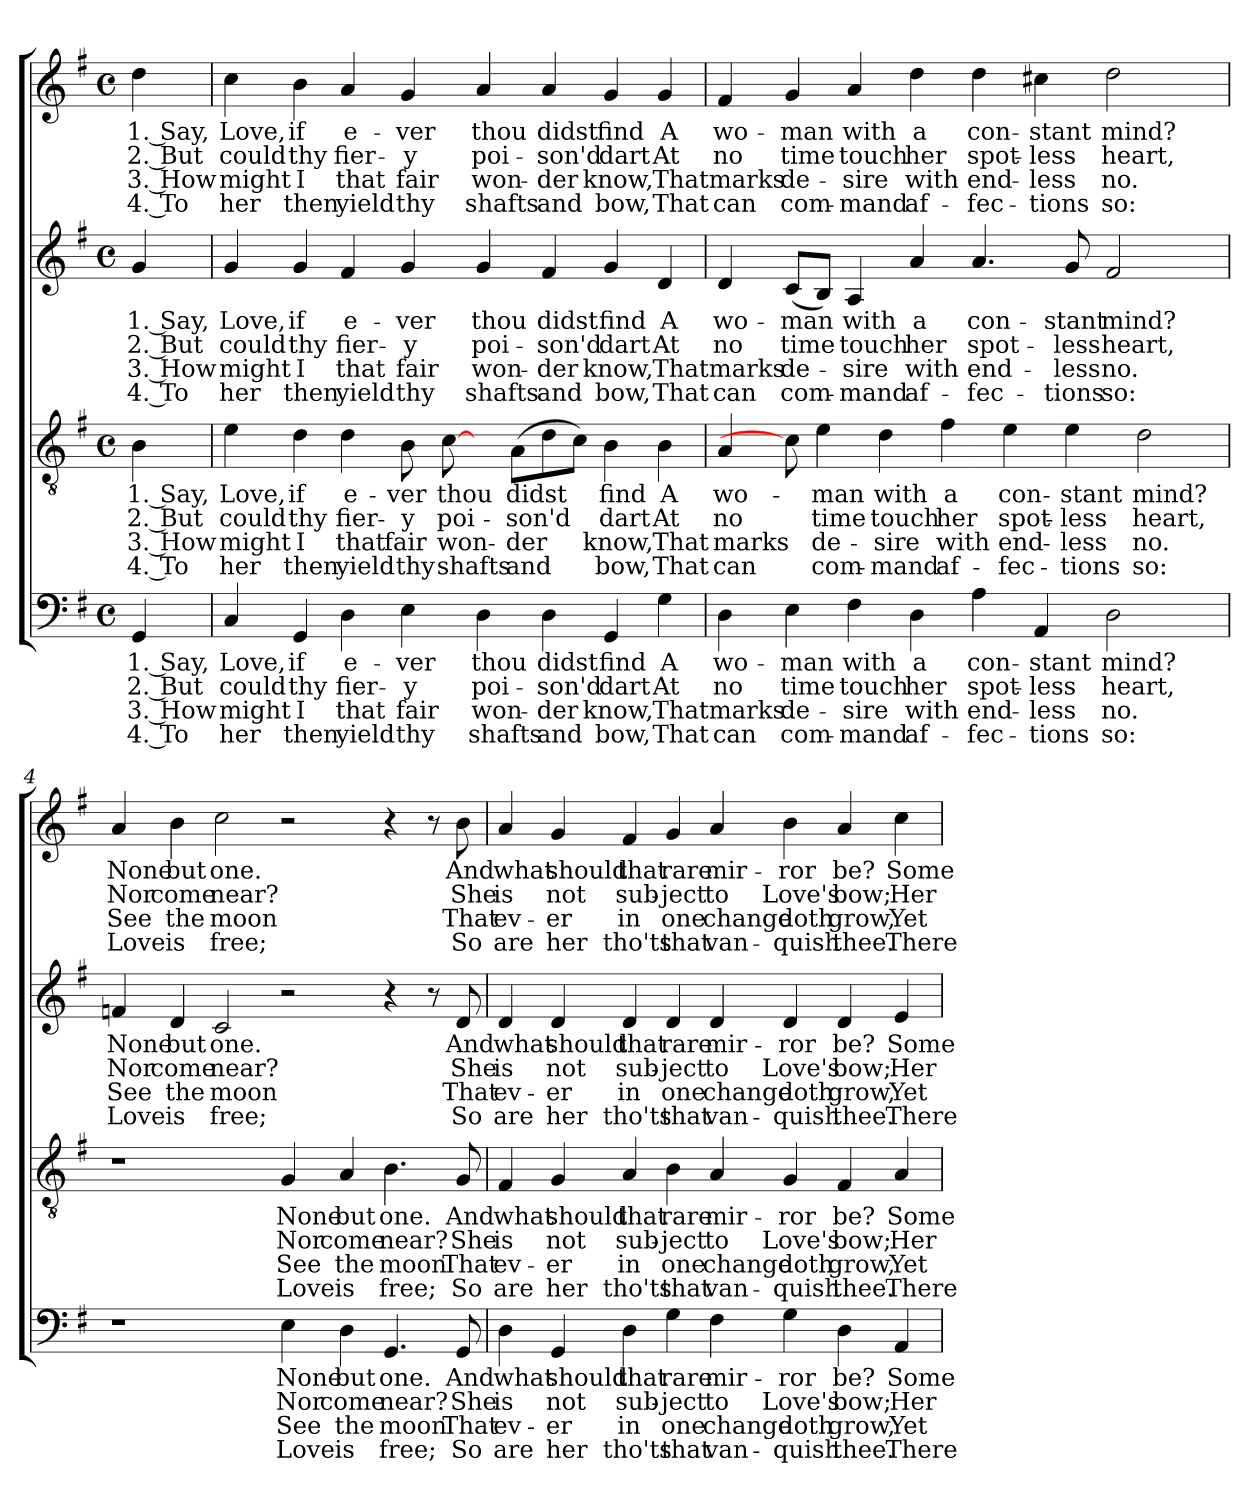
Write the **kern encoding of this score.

**kern	**text	**text	**text	**text	**kern	**text	**text	**text	**text	**kern	**text	**text	**text	**text	**kern	**text	**text	**text	**text
*part4	*part4	*part4	*part4	*part4	*part3	*part3	*part3	*part3	*part3	*part2	*part2	*part2	*part2	*part2	*part1	*part1	*part1	*part1	*part1
*staff4	*staff4	*staff4	*staff4	*staff4	*staff3	*staff3	*staff3	*staff3	*staff3	*staff2	*staff2	*staff2	*staff2	*staff2	*staff1	*staff1	*staff1	*staff1	*staff1
*clefF4	*	*	*	*	*clefGv2	*	*	*	*	*clefG2	*	*	*	*	*clefG2	*	*	*	*
*k[f#]	*	*	*	*	*k[f#]	*	*	*	*	*k[f#]	*	*	*	*	*k[f#]	*	*	*	*
*G:	*	*	*	*	*G:	*	*	*	*	*G:	*	*	*	*	*G:	*	*	*	*
*M4/4	*	*	*	*	*M4/4	*	*	*	*	*M4/4	*	*	*	*	*M4/4	*	*	*	*
*met(c)	*	*	*	*	*met(c)	*	*	*	*	*met(c)	*	*	*	*	*met(c)	*	*	*	*
=1	=1	=1	=1	=1	=1	=1	=1	=1	=1	=1	=1	=1	=1	=1	=1	=1	=1	=1	=1
!	!LO:LY:b	!LO:LY:b	!LO:LY:b	!LO:LY:b	!	!LO:LY:b	!LO:LY:b	!LO:LY:b	!LO:LY:b	!	!LO:LY:b	!LO:LY:b	!LO:LY:b	!LO:LY:b	!	!LO:LY:b	!LO:LY:b	!LO:LY:b	!LO:LY:b
4GG/	1. Say,	2. But	3. How	4. To	4B\	1. Say,	2. But	3. How	4. To	4g/	1. Say,	2. But	3. How	4. To	4dd\	1. Say,	2. But	3. How	4. To
=2	=2	=2	=2	=2	=2	=2	=2	=2	=2	=2	=2	=2	=2	=2	=2	=2	=2	=2	=2
!	!LO:LY:b	!LO:LY:b	!LO:LY:b	!LO:LY:b	!	!LO:LY:b	!LO:LY:b	!LO:LY:b	!LO:LY:b	!	!LO:LY:b	!LO:LY:b	!LO:LY:b	!LO:LY:b	!	!LO:LY:b	!LO:LY:b	!LO:LY:b	!LO:LY:b
4C/	Love,	could	might	her	4e\	Love,	could	might	her	4g/	Love,	could	might	her	4cc\	Love,	could	might	her
!	!LO:LY:b	!LO:LY:b	!LO:LY:b	!LO:LY:b	!	!LO:LY:b	!LO:LY:b	!LO:LY:b	!LO:LY:b	!	!LO:LY:b	!LO:LY:b	!LO:LY:b	!LO:LY:b	!	!LO:LY:b	!LO:LY:b	!LO:LY:b	!LO:LY:b
4GG/	if	thy	I	then	4d\	if	thy	I	then	4g/	if	thy	I	then	4b\	if	thy	I	then
!	!LO:LY:b	!LO:LY:b	!LO:LY:b	!LO:LY:b	!	!LO:LY:b	!LO:LY:b	!LO:LY:b	!LO:LY:b	!	!LO:LY:b	!LO:LY:b	!LO:LY:b	!LO:LY:b	!	!LO:LY:b	!LO:LY:b	!LO:LY:b	!LO:LY:b
4D\	e-	fier-	that	yield	4d\	e-	fier-	that	yield	4f#/	e-	fier-	that	yield	4a/	e-	fier-	that	yield
!	!LO:LY:b	!LO:LY:b	!LO:LY:b	!LO:LY:b	!	!LO:LY:b	!LO:LY:b	!LO:LY:b	!LO:LY:b	!	!LO:LY:b	!LO:LY:b	!LO:LY:b	!LO:LY:b	!	!LO:LY:b	!LO:LY:b	!LO:LY:b	!LO:LY:b
4E\	-ver	-y	fair	thy	8B\	-ver	-y	fair	thy	4g/	-ver	-y	fair	thy	4g/	-ver	-y	fair	thy
!	!	!	!	!	!	!LO:LY:b	!LO:LY:b	!LO:LY:b	!LO:LY:b	!	!	!	!	!	!	!	!	!	!
.	.	.	.	.	[8c\	thou	poi-	won-	shafts	.	.	.	.	.	.	.	.	.	.
!	!LO:LY:b	!LO:LY:b	!LO:LY:b	!LO:LY:b	!	!	!	!	!	!	!LO:LY:b	!LO:LY:b	!LO:LY:b	!LO:LY:b	!	!LO:LY:b	!LO:LY:b	!LO:LY:b	!LO:LY:b
4D\	thou	poi-	won-	shafts	8ryy	.	.	.	.	4g/	thou	poi-	won-	shafts	4a/	thou	poi-	won-	shafts
!	!	!	!	!	!	!LO:LY:b	!LO:LY:b	!LO:LY:b	!LO:LY:b	!	!	!	!	!	!	!	!	!	!
.	.	.	.	.	(>8A\L	didst	-son'd	-der	and	.	.	.	.	.	.	.	.	.	.
!	!LO:LY:b	!LO:LY:b	!LO:LY:b	!LO:LY:b	!	!	!	!	!	!	!LO:LY:b	!LO:LY:b	!LO:LY:b	!LO:LY:b	!	!LO:LY:b	!LO:LY:b	!LO:LY:b	!LO:LY:b
4D\	didst	-son'd	-der	and	8d\	.	.	.	.	4f#/	didst	-son'd	-der	and	4a/	didst	-son'd	-der	and
.	.	.	.	.	8c\J)	.	.	.	.	.	.	.	.	.	.	.	.	.	.
!	!LO:LY:b	!LO:LY:b	!LO:LY:b	!LO:LY:b	!	!LO:LY:b	!LO:LY:b	!LO:LY:b	!LO:LY:b	!	!LO:LY:b	!LO:LY:b	!LO:LY:b	!LO:LY:b	!	!LO:LY:b	!LO:LY:b	!LO:LY:b	!LO:LY:b
4GG/	find	dart	know,	bow,	4B\	find	dart	know,	bow,	4g/	find	dart	know,	bow,	4g/	find	dart	know,	bow,
!	!LO:LY:b	!LO:LY:b	!LO:LY:b	!LO:LY:b	!	!LO:LY:b	!LO:LY:b	!LO:LY:b	!LO:LY:b	!	!LO:LY:b	!LO:LY:b	!LO:LY:b	!LO:LY:b	!	!LO:LY:b	!LO:LY:b	!LO:LY:b	!LO:LY:b
4G\	A	At	That	That	4B\	A	At	That	That	4d/	A	At	That	That	4g/	A	At	That	That
=3	=3	=3	=3	=3	=3	=3	=3	=3	=3	=3	=3	=3	=3	=3	=3	=3	=3	=3	=3
!	!LO:LY:b	!LO:LY:b	!LO:LY:b	!LO:LY:b	!	!LO:LY:b	!LO:LY:b	!LO:LY:b	!LO:LY:b	!	!LO:LY:b	!LO:LY:b	!LO:LY:b	!LO:LY:b	!	!LO:LY:b	!LO:LY:b	!LO:LY:b	!LO:LY:b
4D\	wo-	no	marks	can	4A/	wo-	no	marks	can	4d/	wo-	no	marks	can	4f#/	wo-	no	marks	can
!	!LO:LY:b	!LO:LY:b	!LO:LY:b	!LO:LY:b	!	!	!	!	!	!	!LO:LY:b	!LO:LY:b	!LO:LY:b	!LO:LY:b	!	!LO:LY:b	!LO:LY:b	!LO:LY:b	!LO:LY:b
4E\	-man	time	de-	com-	8c\]	.	.	.	.	(<8c/L	-man	time	de-	com-	4g/	-man	time	de-	com-
!	!	!	!	!	!	!LO:LY:b	!LO:LY:b	!LO:LY:b	!LO:LY:b	!	!	!	!	!	!	!	!	!	!
.	.	.	.	.	4e\	-man	time	de-	com-	8B/J)	.	.	.	.	.	.	.	.	.
!	!LO:LY:b	!LO:LY:b	!LO:LY:b	!LO:LY:b	!	!	!	!	!	!	!LO:LY:b	!LO:LY:b	!LO:LY:b	!LO:LY:b	!	!LO:LY:b	!LO:LY:b	!LO:LY:b	!LO:LY:b
4F#\	with	touch	-sire	-mand	.	.	.	.	.	4A/	with	touch	-sire	-mand	4a/	with	touch	-sire	-mand
!	!	!	!	!	!	!LO:LY:b	!LO:LY:b	!LO:LY:b	!LO:LY:b	!	!	!	!	!	!	!	!	!	!
.	.	.	.	.	4d\	with	touch	-sire	-mand	.	.	.	.	.	.	.	.	.	.
!	!LO:LY:b	!LO:LY:b	!LO:LY:b	!LO:LY:b	!	!	!	!	!	!	!LO:LY:b	!LO:LY:b	!LO:LY:b	!LO:LY:b	!	!LO:LY:b	!LO:LY:b	!LO:LY:b	!LO:LY:b
4D\	a	her	with	af-	.	.	.	.	.	4a/	a	her	with	af-	4dd\	a	her	with	af-
!	!	!	!	!	!	!LO:LY:b	!LO:LY:b	!LO:LY:b	!LO:LY:b	!	!	!	!	!	!	!	!	!	!
.	.	.	.	.	4f#\	a	her	with	af-	.	.	.	.	.	.	.	.	.	.
!	!LO:LY:b	!LO:LY:b	!LO:LY:b	!LO:LY:b	!	!	!	!	!	!	!LO:LY:b	!LO:LY:b	!LO:LY:b	!LO:LY:b	!	!LO:LY:b	!LO:LY:b	!LO:LY:b	!LO:LY:b
4A\	con-	spot-	end-	-fec-	.	.	.	.	.	4.a/	con-	spot-	end-	-fec-	4dd\	con-	spot-	end-	-fec-
!	!	!	!	!	!	!LO:LY:b	!LO:LY:b	!LO:LY:b	!LO:LY:b	!	!	!	!	!	!	!	!	!	!
.	.	.	.	.	4e\	con-	spot-	end-	-fec-	.	.	.	.	.	.	.	.	.	.
!	!LO:LY:b	!LO:LY:b	!LO:LY:b	!LO:LY:b	!	!	!	!	!	!	!	!	!	!	!	!LO:LY:b	!LO:LY:b	!LO:LY:b	!LO:LY:b
4AA/	-stant	-less	-less	-tions	.	.	.	.	.	.	.	.	.	.	4cc#X\	-stant	-less	-less	-tions
!	!	!	!	!	!	!LO:LY:b	!LO:LY:b	!LO:LY:b	!LO:LY:b	!	!LO:LY:b	!LO:LY:b	!LO:LY:b	!LO:LY:b	!	!	!	!	!
.	.	.	.	.	4e\	-stant	-less	-less	-tions	8g/	-stant	-less	-less	-tions	.	.	.	.	.
!	!LO:LY:b	!LO:LY:b	!LO:LY:b	!LO:LY:b	!	!	!	!	!	!	!LO:LY:b	!LO:LY:b	!LO:LY:b	!LO:LY:b	!	!LO:LY:b	!LO:LY:b	!LO:LY:b	!LO:LY:b
2D\	mind?	heart,	no.	so:	.	.	.	.	.	2f#/	mind?	heart,	no.	so:	2dd\	mind?	heart,	no.	so:
!	!	!	!	!	!	!LO:LY:b	!LO:LY:b	!LO:LY:b	!LO:LY:b	!	!	!	!	!	!	!	!	!	!
.	.	.	.	.	2d\	mind?	heart,	no.	so:	.	.	.	.	.	.	.	.	.	.
8ryy	.	.	.	.	.	.	.	.	.	8ryy	.	.	.	.	8ryy	.	.	.	.
!!LO:LB:g=z
=4	=4	=4	=4	=4	=4	=4	=4	=4	=4	=4	=4	=4	=4	=4	=4	=4	=4	=4	=4
!	!	!	!	!	!	!	!	!	!	!	!LO:LY:b	!LO:LY:b	!LO:LY:b	!LO:LY:b	!	!LO:LY:b	!LO:LY:b	!LO:LY:b	!LO:LY:b
1r	.	.	.	.	1r	.	.	.	.	4fn/	None	Nor	See	Love	4a/	None	Nor	See	Love
!	!	!	!	!	!	!	!	!	!	!	!LO:LY:b	!LO:LY:b	!LO:LY:b	!LO:LY:b	!	!LO:LY:b	!LO:LY:b	!LO:LY:b	!LO:LY:b
.	.	.	.	.	.	.	.	.	.	4d/	but	come	the	is	4b\	but	come	the	is
!	!	!	!	!	!	!	!	!	!	!	!LO:LY:b	!LO:LY:b	!LO:LY:b	!LO:LY:b	!	!LO:LY:b	!LO:LY:b	!LO:LY:b	!LO:LY:b
.	.	.	.	.	.	.	.	.	.	2c/	one.	near?	moon	free;	2cc\	one.	near?	moon	free;
!	!LO:LY:b	!LO:LY:b	!LO:LY:b	!LO:LY:b	!	!LO:LY:b	!LO:LY:b	!LO:LY:b	!LO:LY:b	!	!	!	!	!	!	!	!	!	!
4E\	None	Nor	See	Love	4G/	None	Nor	See	Love	2r	.	.	.	.	2r	.	.	.	.
!	!LO:LY:b	!LO:LY:b	!LO:LY:b	!LO:LY:b	!	!LO:LY:b	!LO:LY:b	!LO:LY:b	!LO:LY:b	!	!	!	!	!	!	!	!	!	!
4D\	but	come	the	is	4A/	but	come	the	is	.	.	.	.	.	.	.	.	.	.
!	!LO:LY:b	!LO:LY:b	!LO:LY:b	!LO:LY:b	!	!LO:LY:b	!LO:LY:b	!LO:LY:b	!LO:LY:b	!	!	!	!	!	!	!	!	!	!
4.GG/	one.	near?	moon	free;	4.B\	one.	near?	moon	free;	4r	.	.	.	.	4r	.	.	.	.
.	.	.	.	.	.	.	.	.	.	8r	.	.	.	.	8r	.	.	.	.
!	!LO:LY:b	!LO:LY:b	!LO:LY:b	!LO:LY:b	!	!LO:LY:b	!LO:LY:b	!LO:LY:b	!LO:LY:b	!	!LO:LY:b	!LO:LY:b	!LO:LY:b	!LO:LY:b	!	!LO:LY:b	!LO:LY:b	!LO:LY:b	!LO:LY:b
8GG/	And	She	That	So	8G/	And	She	That	So	8d/	And	She	That	So	8b\	And	She	That	So
=5	=5	=5	=5	=5	=5	=5	=5	=5	=5	=5	=5	=5	=5	=5	=5	=5	=5	=5	=5
!	!LO:LY:b	!LO:LY:b	!LO:LY:b	!LO:LY:b	!	!LO:LY:b	!LO:LY:b	!LO:LY:b	!LO:LY:b	!	!LO:LY:b	!LO:LY:b	!LO:LY:b	!LO:LY:b	!	!LO:LY:b	!LO:LY:b	!LO:LY:b	!LO:LY:b
4D\	what	is	ev-	are	4F#/	what	is	ev-	are	4d/	what	is	ev-	are	4a/	what	is	ev-	are
!	!LO:LY:b	!LO:LY:b	!LO:LY:b	!LO:LY:b	!	!LO:LY:b	!LO:LY:b	!LO:LY:b	!LO:LY:b	!	!LO:LY:b	!LO:LY:b	!LO:LY:b	!LO:LY:b	!	!LO:LY:b	!LO:LY:b	!LO:LY:b	!LO:LY:b
4GG/	should	not	-er	her	4G/	should	not	-er	her	4d/	should	not	-er	her	4g/	should	not	-er	her
!	!LO:LY:b	!LO:LY:b	!LO:LY:b	!LO:LY:b	!	!LO:LY:b	!LO:LY:b	!LO:LY:b	!LO:LY:b	!	!LO:LY:b	!LO:LY:b	!LO:LY:b	!LO:LY:b	!	!LO:LY:b	!LO:LY:b	!LO:LY:b	!LO:LY:b
4D\	that	sub-	in	tho'ts	4A/	that	sub-	in	tho'ts	4d/	that	sub-	in	tho'ts	4f#/	that	sub-	in	tho'ts
!	!LO:LY:b	!LO:LY:b	!LO:LY:b	!LO:LY:b	!	!LO:LY:b	!LO:LY:b	!LO:LY:b	!LO:LY:b	!	!LO:LY:b	!LO:LY:b	!LO:LY:b	!LO:LY:b	!	!LO:LY:b	!LO:LY:b	!LO:LY:b	!LO:LY:b
4G\	rare	-ject	one	that	4B\	rare	-ject	one	that	4d/	rare	-ject	one	that	4g/	rare	-ject	one	that
!	!LO:LY:b	!LO:LY:b	!LO:LY:b	!LO:LY:b	!	!LO:LY:b	!LO:LY:b	!LO:LY:b	!LO:LY:b	!	!LO:LY:b	!LO:LY:b	!LO:LY:b	!LO:LY:b	!	!LO:LY:b	!LO:LY:b	!LO:LY:b	!LO:LY:b
4F#\	mir-	to	change	van-	4A/	mir-	to	change	van-	4d/	mir-	to	change	van-	4a/	mir-	to	change	van-
!	!LO:LY:b	!LO:LY:b	!LO:LY:b	!LO:LY:b	!	!LO:LY:b	!LO:LY:b	!LO:LY:b	!LO:LY:b	!	!LO:LY:b	!LO:LY:b	!LO:LY:b	!LO:LY:b	!	!LO:LY:b	!LO:LY:b	!LO:LY:b	!LO:LY:b
4G\	-ror	Love's	doth	-quish	4G/	-ror	Love's	doth	-quish	4d/	-ror	Love's	doth	-quish	4b\	-ror	Love's	doth	-quish
!	!LO:LY:b	!LO:LY:b	!LO:LY:b	!LO:LY:b	!	!LO:LY:b	!LO:LY:b	!LO:LY:b	!LO:LY:b	!	!LO:LY:b	!LO:LY:b	!LO:LY:b	!LO:LY:b	!	!LO:LY:b	!LO:LY:b	!LO:LY:b	!LO:LY:b
4D\	be?	bow;	grow,	thee.	4F#/	be?	bow;	grow,	thee.	4d/	be?	bow;	grow,	thee.	4a/	be?	bow;	grow,	thee.
!	!LO:LY:b	!LO:LY:b	!LO:LY:b	!LO:LY:b	!	!LO:LY:b	!LO:LY:b	!LO:LY:b	!LO:LY:b	!	!LO:LY:b	!LO:LY:b	!LO:LY:b	!LO:LY:b	!	!LO:LY:b	!LO:LY:b	!LO:LY:b	!LO:LY:b
4AA/	Some	Her	Yet	There	4A/	Some	Her	Yet	There	4e/	Some	Her	Yet	There	4cc\	Some	Her	Yet	There
=	=	=	=	=	=	=	=	=	=	=	=	=	=	=	=	=	=	=	=
*-	*-	*-	*-	*-	*-	*-	*-	*-	*-	*-	*-	*-	*-	*-	*-	*-	*-	*-	*-
